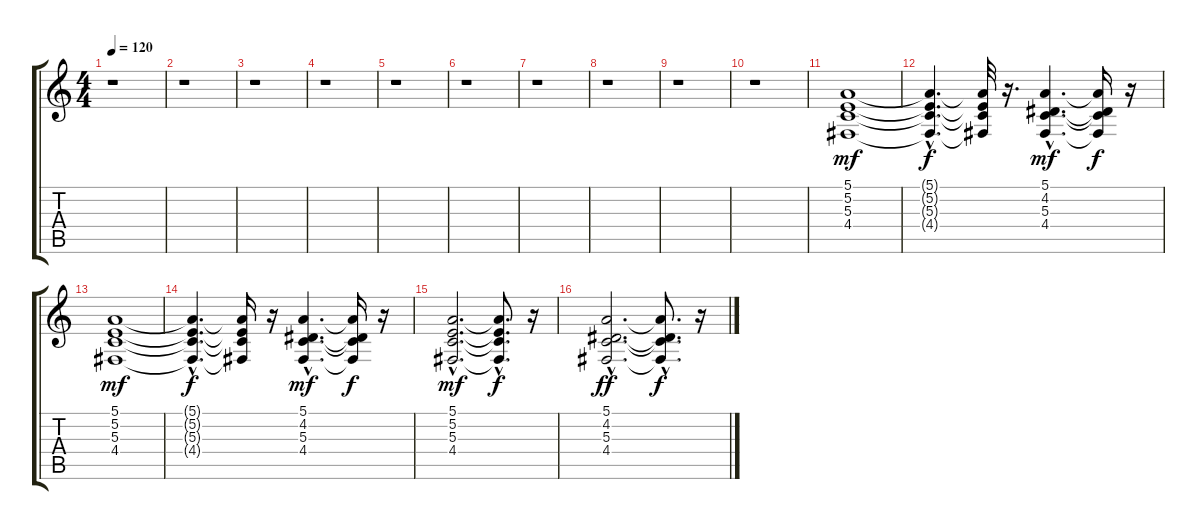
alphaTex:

\track "" {instrument electricpiano2}
\staff {score tabs}
\tuning (E4 B3 G3 D3 A2 E2) {hide}
\ts (4 4)
\tempo 120
\clef g2
\ks c
r.1{dy mf instrument electricpiano2} |
r.1 |
r.1 |
r.1 |
r.1 |
r.1 |
r.1 |
r.1 |
r.1 |
r.1 |
(5.1 5.2 5.3 4.4).1{balance 5} |
(5.1{hac t} 5.2{hac t} 5.3{hac t} 4.4{hac t}).4{d dy f} (5.1{t} 5.2{t} 5.3{t} 4.4{t}).32 r.16{d} (5.1{hac} 4.2{hac} 5.3{hac} 4.4{hac}).4{d dy mf} (5.1{t} 4.2{t} 5.3{t} 4.4{t}).16{dy f} r.16 |
(5.1 5.2 5.3 4.4).1{dy mf} |
(5.1{hac t} 5.2{hac t} 5.3{hac t} 4.4{hac t}).4{d dy f} (5.1{t} 5.2{t} 5.3{t} 4.4{t}).16 r.16 (5.1{hac} 4.2{hac} 5.3{hac} 4.4{hac}).4{d dy mf} (5.1{t} 4.2{t} 5.3{t} 4.4{t}).16{dy f} r.16 |
(5.1{hac} 5.2{hac} 5.3{hac} 4.4{hac}).2{d dy mf} (5.1{t} 5.2{t} 5.3{hac t} 4.4{hac t}).8{d dy f} r.16 |
(5.1{hac} 4.2{hac} 5.3{hac} 4.4{hac}).2{d dy ff} (5.1{t} 4.2{hac t} 5.3{t} 4.4{t}).8{d dy f} r.16
